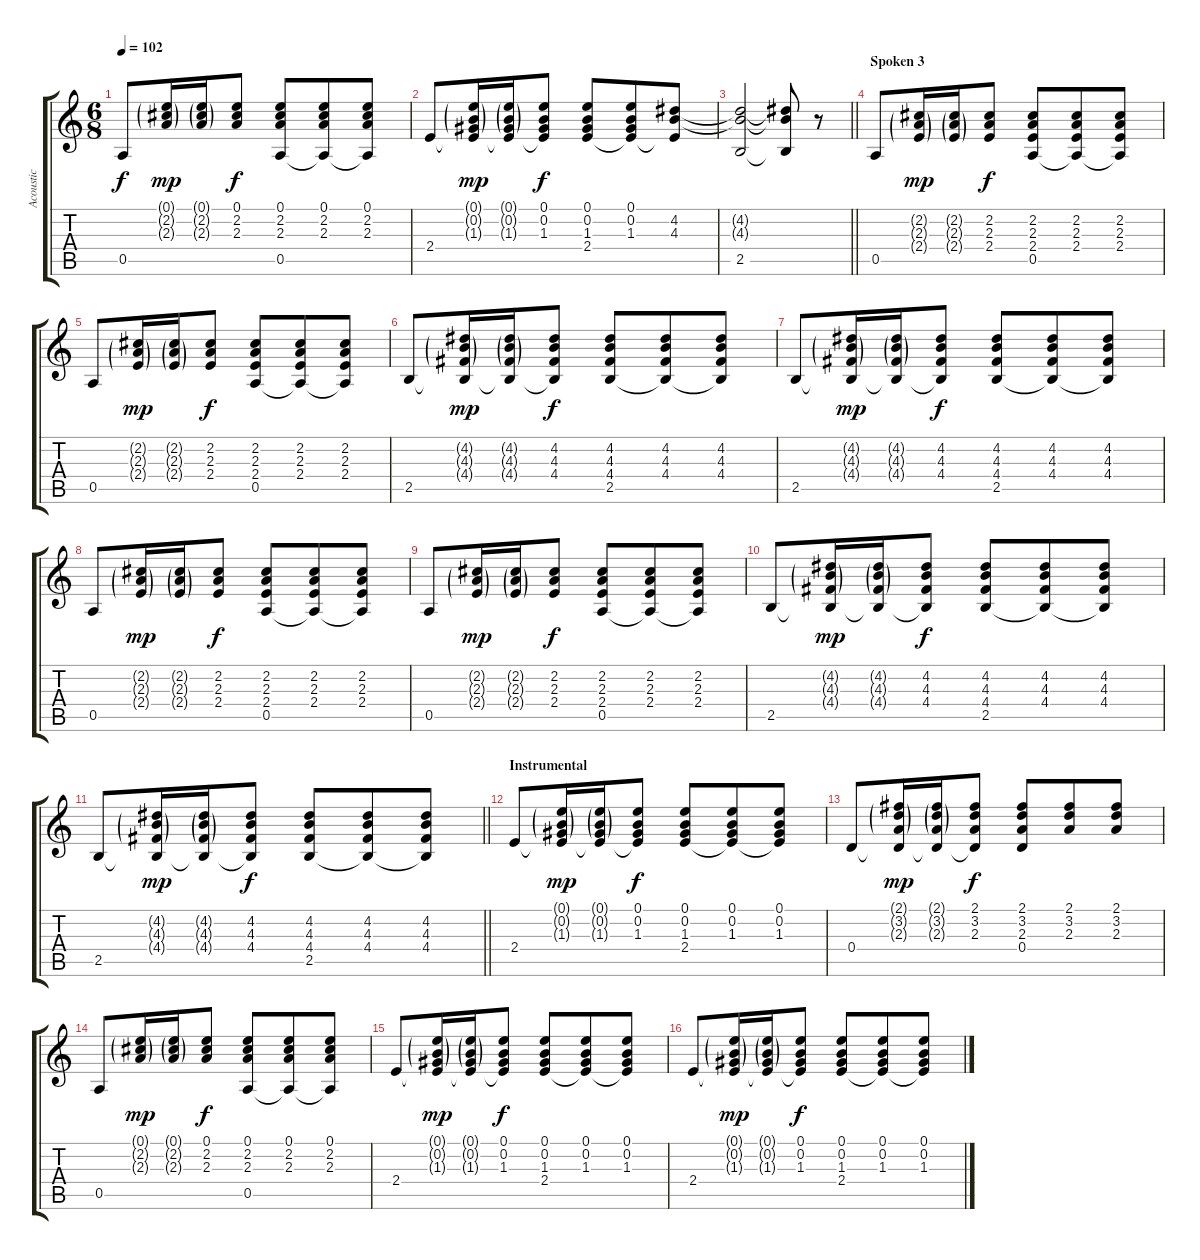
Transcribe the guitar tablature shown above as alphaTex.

\track ("Acoustic" "Acoustic") {instrument acousticguitarsteel}
\staff {score tabs}
\tuning (E4 B3 G3 D3 A2 E2) {hide}
\ts (6 8)
\tempo 102
\clef g2
\ks c
0.5.8{dy f} (0.1{g} 2.2{g} 2.3{g}).16{dy mp} (0.1{g} 2.2{g} 2.3{g}).16 (0.1 2.2 2.3).8{dy f} (0.1 2.2 2.3 0.5).8 (0.1 2.2 2.3 0.5{t}).8 (0.1 2.2 2.3 0.5{t}).8 |
2.4.8 (0.1{g} 0.2{g} 1.3{g} 2.4{t}).16{dy mp} (0.1{g} 0.2{g} 1.3{g} 2.4{t}).16 (0.1 0.2 1.3 2.4{t}).8{dy f} (0.1 0.2 1.3 2.4).8 (0.1 0.2 1.3 2.4{t}).8 (4.2 4.3 2.4{t}).8 |
\barLineRight lightlight
(4.2{t} 4.3{t} 2.5).2 (4.2{t} 4.3{t} 2.5{t}).8 r.8 |
\section ("" "Spoken 3")
0.5.8 (2.2{g} 2.3{g} 2.4{g}).16{dy mp} (2.2{g} 2.3{g} 2.4{g}).16 (2.2 2.3 2.4).8{dy f} (2.2 2.3 2.4 0.5).8 (2.2 2.3 2.4 0.5{t}).8 (2.2 2.3 2.4 0.5{t}).8 |
0.5.8 (2.2{g} 2.3{g} 2.4{g}).16{dy mp} (2.2{g} 2.3{g} 2.4{g}).16 (2.2 2.3 2.4).8{dy f} (2.2 2.3 2.4 0.5).8 (2.2 2.3 2.4 0.5{t}).8 (2.2 2.3 2.4 0.5{t}).8 |
2.5.8 (4.2{g} 4.3{g} 4.4{g} 2.5{t}).16{dy mp} (4.2{g} 4.3{g} 4.4{g} 2.5{t}).16 (4.2 4.3 4.4 2.5{t}).8{dy f} (4.2 4.3 4.4 2.5).8 (4.2 4.3 4.4 2.5{t}).8 (4.2 4.3 4.4 2.5{t}).8 |
2.5.8 (4.2{g} 4.3{g} 4.4{g} 2.5{t}).16{dy mp} (4.2{g} 4.3{g} 4.4{g} 2.5{t}).16 (4.2 4.3 4.4 2.5{t}).8{dy f} (4.2 4.3 4.4 2.5).8 (4.2 4.3 4.4 2.5{t}).8 (4.2 4.3 4.4 2.5{t}).8 |
0.5.8 (2.2{g} 2.3{g} 2.4{g}).16{dy mp} (2.2{g} 2.3{g} 2.4{g}).16 (2.2 2.3 2.4).8{dy f} (2.2 2.3 2.4 0.5).8 (2.2 2.3 2.4 0.5{t}).8 (2.2 2.3 2.4 0.5{t}).8 |
0.5.8 (2.2{g} 2.3{g} 2.4{g}).16{dy mp} (2.2{g} 2.3{g} 2.4{g}).16 (2.2 2.3 2.4).8{dy f} (2.2 2.3 2.4 0.5).8 (2.2 2.3 2.4 0.5{t}).8 (2.2 2.3 2.4 0.5{t}).8 |
2.5.8 (4.2{g} 4.3{g} 4.4{g} 2.5{t}).16{dy mp} (4.2{g} 4.3{g} 4.4{g} 2.5{t}).16 (4.2 4.3 4.4 2.5{t}).8{dy f} (4.2 4.3 4.4 2.5).8 (4.2 4.3 4.4 2.5{t}).8 (4.2 4.3 4.4 2.5{t}).8 |
\barLineRight lightlight
2.5.8 (4.2{g} 4.3{g} 4.4{g} 2.5{t}).16{dy mp} (4.2{g} 4.3{g} 4.4{g} 2.5{t}).16 (4.2 4.3 4.4 2.5{t}).8{dy f} (4.2 4.3 4.4 2.5).8 (4.2 4.3 4.4 2.5{t}).8 (4.2 4.3 4.4 2.5{t}).8 |
\section ("" "Instrumental")
2.4.8 (0.1{g} 0.2{g} 1.3{g} 2.4{t}).16{dy mp} (0.1{g} 0.2{g} 1.3{g} 2.4{t}).16 (0.1 0.2 1.3 2.4{t}).8{dy f} (0.1 0.2 1.3 2.4).8 (0.1 0.2 1.3 2.4{t}).8 (0.1 0.2 1.3 2.4{t}).8 |
0.4.8 (2.1{g} 3.2{g} 2.3{g} 0.4{t}).16{dy mp} (2.1{g} 3.2{g} 2.3{g} 0.4{t}).16 (2.1 3.2 2.3 0.4{t}).8{dy f} (2.1 3.2 2.3 0.4).8 (2.1 3.2 2.3).8 (2.1 3.2 2.3).8 |
0.5.8 (0.1{g} 2.2{g} 2.3{g}).16{dy mp} (0.1{g} 2.2{g} 2.3{g}).16 (0.1 2.2 2.3).8{dy f} (0.1 2.2 2.3 0.5).8 (0.1 2.2 2.3 0.5{t}).8 (0.1 2.2 2.3 0.5{t}).8 |
2.4.8 (0.1{g} 0.2{g} 1.3{g} 2.4{t}).16{dy mp} (0.1{g} 0.2{g} 1.3{g} 2.4{t}).16 (0.1 0.2 1.3 2.4{t}).8{dy f} (0.1 0.2 1.3 2.4).8 (0.1 0.2 1.3 2.4{t}).8 (0.1 0.2 1.3 2.4{t}).8 |
2.4.8 (0.1{g} 0.2{g} 1.3{g} 2.4{t}).16{dy mp} (0.1{g} 0.2{g} 1.3{g} 2.4{t}).16 (0.1 0.2 1.3 2.4{t}).8{dy f} (0.1 0.2 1.3 2.4).8 (0.1 0.2 1.3 2.4{t}).8 (0.1 0.2 1.3 2.4{t}).8
